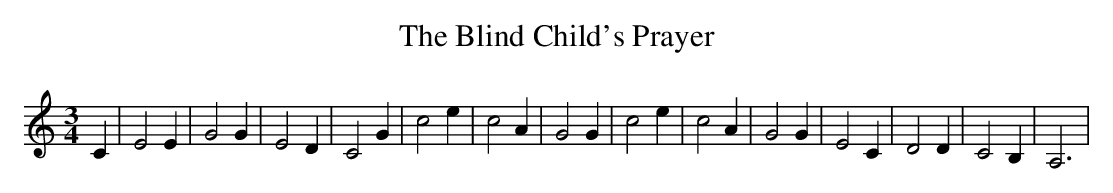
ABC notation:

X:1
T:The Blind Child's Prayer
M:3/4
L:1/4
K:C
 C| E2 E| G2 G| E2 D| C2 G| c2 e| c2 A| G2 G| c2 e| c2 A| G2 G| E2 C|\
 D2 D| C2 B,| A,3|
